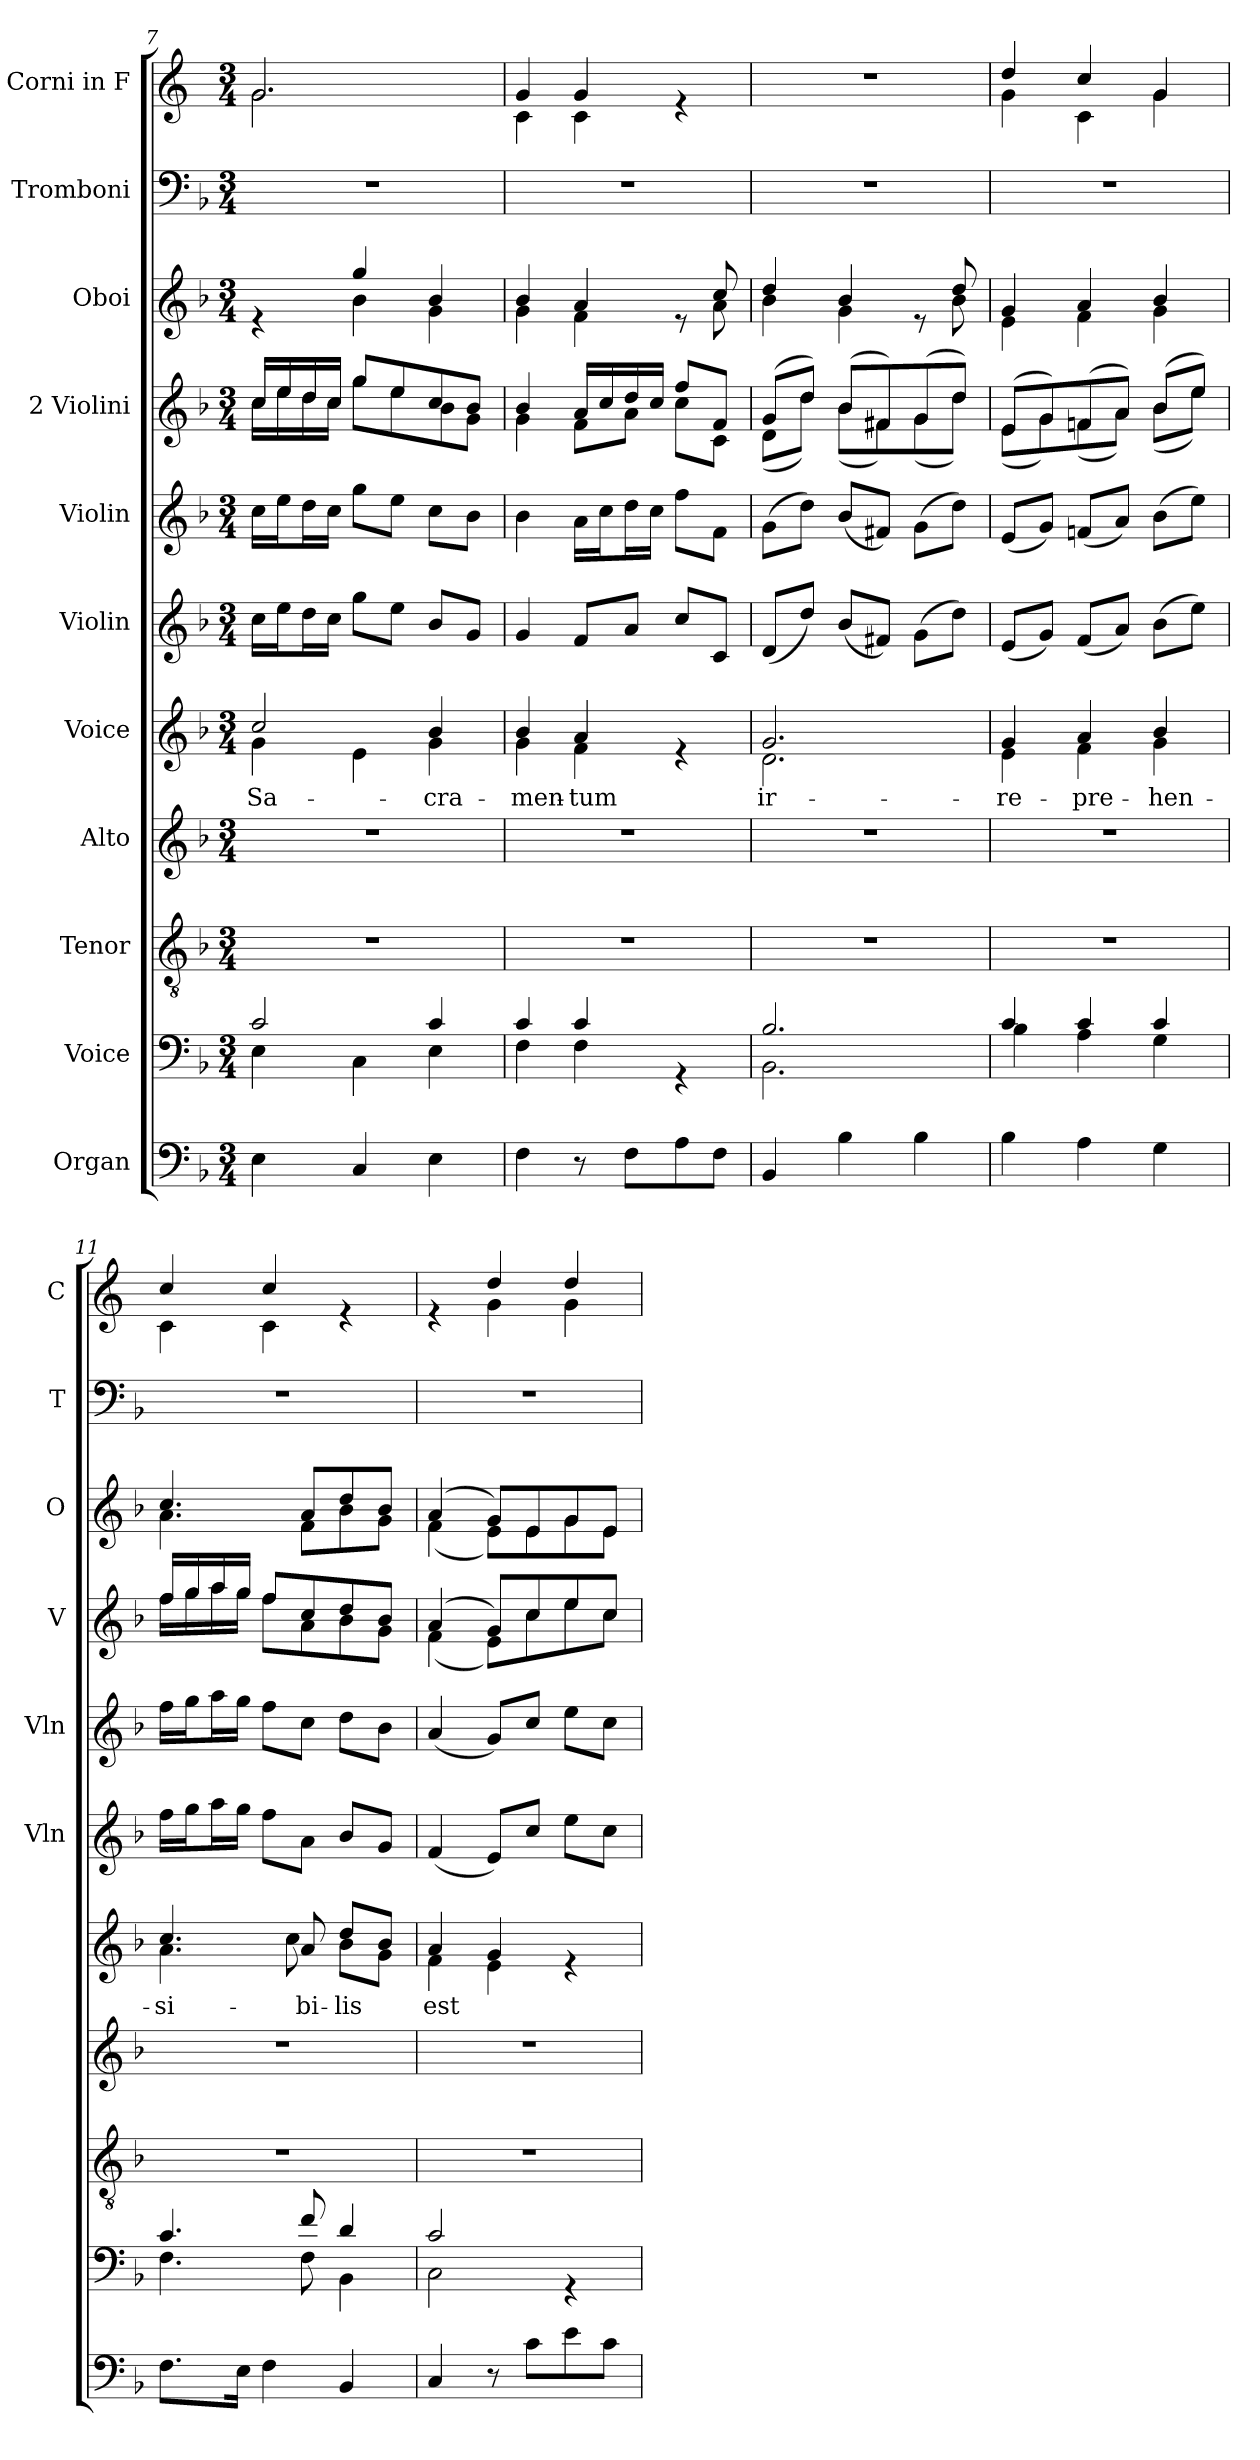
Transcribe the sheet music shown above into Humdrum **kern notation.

**kern	**kern	**kern	**kern	**kern	**text	**kern	**kern	**kern	**kern	**kern	**kern
*part11	*part10	*part9	*part8	*part7	*part7	*part6	*part5	*part4	*part3	*part2	*part1
*staff11	*staff10	*staff9	*staff8	*staff7	*staff7	*staff6	*staff5	*staff4	*staff3	*staff2	*staff1
*I"Organ	*I"Voice	*I"Tenor	*I"Alto	*I"Voice	*	*I"Violin	*I"Violin	*I"2 Violini	*I"Oboi	*I"Tromboni	*I"Corni in F
*	*	*	*	*	*	*I'Vln	*I'Vln	*I'V	*I'O	*I'T	*I'C
*clefF4	*clefF4	*clefGv2	*clefG2	*clefG2	*	*clefG2	*clefG2	*clefG2	*clefG2	*clefF4	*clefG2
*	*	*	*	*	*	*	*	*	*	*	*ITrd4c7
*k[b-]	*k[b-]	*k[b-]	*k[b-]	*k[b-]	*	*k[b-]	*k[b-]	*k[b-]	*k[b-]	*k[b-]	*k[b-]
*M3/4	*M3/4	*M3/4	*M3/4	*M3/4	*	*M3/4	*M3/4	*M3/4	*M3/4	*M3/4	*M3/4
=7	=7	=7	=7	=7	=7	=7	=7	=7	=7	=7	=7
*	*^	*	*	*	*	*	*	*	*	*	*
!	!	!	!	!	!	!LO:LY:b	!	!	!	!	!	!
*	*	*	*	*	*^	*	*	*	*^	*^	*	*^
4E\	2c/	4E\	2.r	2.r	2cc/	4g\	Sa-	16cc\LL	16cc\LL	16cc/LL	16cc\LL	4re	4ryy	2.r	2.c/	2.c\
.	.	.	.	.	.	.	.	16ee\J	16ee\J	16ee/	16ee\	.	.	.	.	.
.	.	.	.	.	.	.	.	16dd\L	16dd\L	16dd/	16dd\	.	.	.	.	.
.	.	.	.	.	.	.	.	16cc\JJ	16cc\JJ	16cc/JJ	16cc\JJ	.	.	.	.	.
4C/	.	4C\	.	.	.	4e\	.	8gg\L	8gg\L	8gg/L	8gg\L	4gg/	4b-\	.	.	.
.	.	.	.	.	.	.	.	8ee\J	8ee\J	8ee/	8ee\	.	.	.	.	.
!	!	!	!	!	!	!	!LO:LY:b	!	!	!	!	!	!	!	!	!
4E\	4c/	4E\	.	.	4b-/	4g\	-cra-	8b-/L	8cc\L	8cc/	8b-\	4b-/	4g\	.	.	.
.	.	.	.	.	.	.	.	8g/J	8b-\J	8b-/J	8g\J	.	.	.	.	.
=8	=8	=8	=8	=8	=8	=8	=8	=8	=8	=8	=8	=8	=8	=8	=8	=8
!	!	!	!	!	!	!	!LO:LY:b	!	!	!	!	!	!	!	!	!
4F\	4c/	4F\	2.r	2.r	4b-/	4g\	-men-	4g/	4b-\	4b-/	4g\	4b-/	4g\	2.r	4c/	4F\
!	!	!	!	!	!	!	!LO:LY:b	!	!	!	!	!	!	!	!	!
8r	4c/	4F\	.	.	4a/	4f\	-tum	8f/L	16a\LL	16a/LL	8f\L	4a/	4f\	.	4c/	4F\
.	.	.	.	.	.	.	.	.	16cc\J	16cc/	.	.	.	.	.	.
8F\L	.	.	.	.	.	.	.	8a/J	16dd\L	16dd/	8a\J	.	.	.	.	.
.	.	.	.	.	.	.	.	.	16cc\JJ	16cc/JJ	.	.	.	.	.	.
8A\	4rGG	4ryy	.	.	4re	4ryy	.	8cc/L	8ff\L	8ff/L	8cc\L	8re	8ryy	.	4re	4ryy
8F\J	.	.	.	.	.	.	.	8c/J	8f\J	8f/J	8c\J	8cc/	8a\	.	.	.
*	*	*	*	*	*	*	*	*	*	*	*	*	*	*	*v	*v
!!LO:LB:g=z
=9	=9	=9	=9	=9	=9	=9	=9	=9	=9	=9	=9	=9	=9	=9	=9
!	!	!	!	!	!	!	!LO:LY:b	!	!	!	!	!	!	!	!
4BB-/	2.B-/	2.BB-\	2.r	2.r	2.g/	2.d\	ir-	(8d/L	(8g\L	(8g/L	(8d\L	4dd/	4b-\	2.r	2.r
.	.	.	.	.	.	.	.	8dd/J)	8dd\J)	8dd/J)	8dd\J)	.	.	.	.
4B-\	.	.	.	.	.	.	.	(8b-/L	(8b-/L	(8b-/L	(8b-\L	4b-/	4g\	.	.
.	.	.	.	.	.	.	.	8f#X/J)	8f#X/J)	8f#X/)	8f#\)	.	.	.	.
4B-\	.	.	.	.	.	.	.	(8g\L	(8g\L	(8g/	(8g\	8re	8ryy	.	.
.	.	.	.	.	.	.	.	8dd\J)	8dd\J)	8dd/J)	8dd\J)	8dd/	8b-\	.	.
=10	=10	=10	=10	=10	=10	=10	=10	=10	=10	=10	=10	=10	=10	=10	=10
!	!	!	!	!	!	!	!LO:LY:b	!	!	!	!	!	!	!	!
*	*	*	*	*	*	*	*	*	*	*	*	*	*	*	*^
4B-\	4c/	4B-\	2.r	2.r	4g/	4e\	-re-	(8e/L	(8e/L	(8e/L	(8e\L	4g/	4e\	2.r	4g/	4c\
.	.	.	.	.	.	.	.	8g/J)	8g/J)	8g/)	8g\)	.	.	.	.	.
!	!	!	!	!	!	!	!LO:LY:b	!	!	!	!	!	!	!	!	!
4A\	4c/	4A\	.	.	4a/	4f\	-pre-	(8f/L	(8fn/L	(8fn/	(8f\	4a/	4f\	.	4f/	4F\
.	.	.	.	.	.	.	.	8a/J)	8a/J)	8a/J)	8a\J)	.	.	.	.	.
!	!	!	!	!	!	!	!LO:LY:b	!	!	!	!	!	!	!	!	!
4G\	4c/	4G\	.	.	4b-/	4g\	-hen-	(8b-\L	(8b-\L	(8b-/L	(8b-\L	4b-/	4g\	.	4c/	4c\
.	.	.	.	.	.	.	.	8ee\J)	8ee\J)	8ee/J)	8ee\J)	.	.	.	.	.
=11	=11	=11	=11	=11	=11	=11	=11	=11	=11	=11	=11	=11	=11	=11	=11	=11
!	!	!	!	!	!	!	!LO:LY:b	!	!	!	!	!	!	!	!	!
8.F\L	4.c/	4.F\	2.r	2.r	4.cc/	4.a\	-si-	16ff\LL	16ff\LL	16ff/LL	16ff\LL	4.cc/	4.a\	2.r	4f/	4F\
.	.	.	.	.	.	.	.	16gg\J	16gg\J	16gg/	16gg\	.	.	.	.	.
.	.	.	.	.	.	.	.	16aa\L	16aa\L	16aa/	16aa\	.	.	.	.	.
16E\Jk	.	.	.	.	.	.	.	16gg\JJ	16gg\JJ	16gg/JJ	16gg\JJ	.	.	.	.	.
4F\	.	.	.	.	.	.	.	8ff\L	8ff\L	8ff/L	8ff\L	.	.	.	4f/	4F\
!	!	!	!	!	!	!	!LO:LY:b	!	!	!	!	!	!	!	!	!
.	8f/	8F\	.	.	8a/	8cc\	-bi-	8a\J	8cc\J	8cc/	8a\	8a/L	8f\L	.	.	.
!	!	!	!	!	!	!	!LO:LY:b	!	!	!	!	!	!	!	!	!
4BB-/	4d/	4BB-\	.	.	8dd/L	8b-\L	-lis	8b-/L	8dd\L	8dd/	8b-\	8dd/	8b-\	.	4re	4ryy
.	.	.	.	.	8b-/J	8g\J	.	8g/J	8b-\J	8b-/J	8g\J	8b-/J	8g\J	.	.	.
=12	=12	=12	=12	=12	=12	=12	=12	=12	=12	=12	=12	=12	=12	=12	=12	=12
!	!	!	!	!	!	!	!LO:LY:b	!	!	!	!	!	!	!	!	!
4C/	2c/	2C\	2.r	2.r	4a/	4f\	est	(4f/	(4a/	(4a/	(4f\	(4a/	(4f\	2.r	4re	4ryy
8r	.	.	.	.	4g/	4e\	.	8e/L)	8g/L)	8g/L)	8e\L)	8g/L)	8e\L)	.	4g/	4c\
8c\L	.	.	.	.	.	.	.	8cc/J	8cc/J	8cc/	8cc\	8e/	8e\	.	.	.
8e\	4rGG	4ryy	.	.	4re	4ryy	.	8ee\L	8ee\L	8ee/	8ee\	8g/	8g\	.	4g/	4c\
8c\J	.	.	.	.	.	.	.	8cc\J	8cc\J	8cc/J	8cc\J	8e/J	8e\J	.	.	.
*	*	*	*	*	*	*	*	*	*	*v	*v	*	*	*	*v	*v
*	*v	*v	*	*	*v	*v	*	*	*	*	*v	*v	*	*
=	=	=	=	=	=	=	=	=	=	=	=
*-	*-	*-	*-	*-	*-	*-	*-	*-	*-	*-	*-
